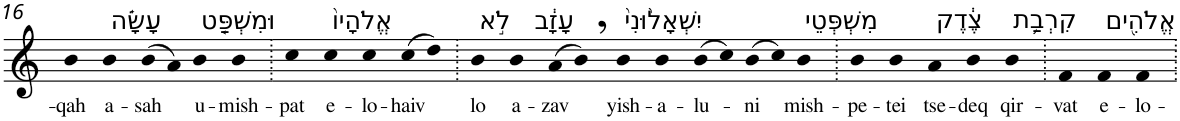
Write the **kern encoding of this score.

**kern	**text
*part1	*part1
*staff1	*staff1
*I"Piano	*
*I'Pno	*
!!LO:PB:g=z
*clefG2	*
*k[]	*
=16	=16
!	!LO:LY:b
4b	-qah
!LO:TX:a:t=עָשָׂ֗ה	!
!	!LO:LY:b
4b	a-
!	!LO:LY:b
(8b	-sah
8a)	.
!LO:TX:a:t=וּמִשְׁפַּ֤ט	!
!	!LO:LY:b
4b	u-
!	!LO:LY:b
4b	-mish-
=17.	=17.
!	!LO:LY:b
4cc	-pat
!LO:TX:a:t=אֱלֹהָיו֙	!
!	!LO:LY:b
4cc	e-
!	!LO:LY:b
4cc	-lo-
!	!LO:LY:b
(8cc	-haiv
8dd)	.
=18.	=18.
!LO:TX:a:t=לֹ֣א	!
!	!LO:LY:b
4b	lo
!LO:TX:a:t=עָזָ֔ב	!
!	!LO:LY:b
4b	a-
!	!LO:LY:b
(8a	-zav
8b,)	.
!LO:TX:a:t=יִשְׁאָל֙וּנִי֙	!
!	!LO:LY:b
4b	yish-
!	!LO:LY:b
4b	-a-
!	!LO:LY:b
(8b	-lu-
8cc)	.
!	!LO:LY:b
(8b	-ni
8cc)	.
!LO:TX:a:t=מִשְׁפְּטֵי	!
!	!LO:LY:b
4b	mish-
=19.	=19.
!	!LO:LY:b
4b	-pe-
!	!LO:LY:b
4b	-tei
!LO:TX:a:t=צֶ֔דֶק	!
!	!LO:LY:b
4a	tse-
!	!LO:LY:b
4b	-deq
!LO:TX:a:t=קִרְבַ֥ת	!
!	!LO:LY:b
4b	qir-
=20.	=20.
!	!LO:LY:b
4f	-vat
!LO:TX:a:t=אֱלֹהִ֖ים	!
!	!LO:LY:b
4f	e-
!	!LO:LY:b
4f	-lo-
=.	=.
*-	*-
